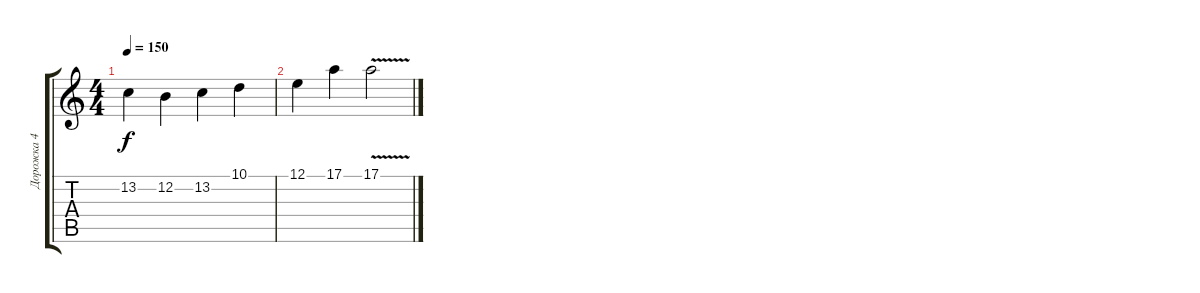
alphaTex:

\track ("Дорожка 4" "Дорожка 4") {instrument harpsichord}
\staff {score tabs}
\tuning (E4 B3 G3 D3 A2 E2) {hide}
\ts (4 4)
\tempo 150
\clef g2
\ks c
13.2.4{dy f} 12.2.4 13.2.4 10.1.4 |
12.1.4 17.1.4 17.1{v}.2
